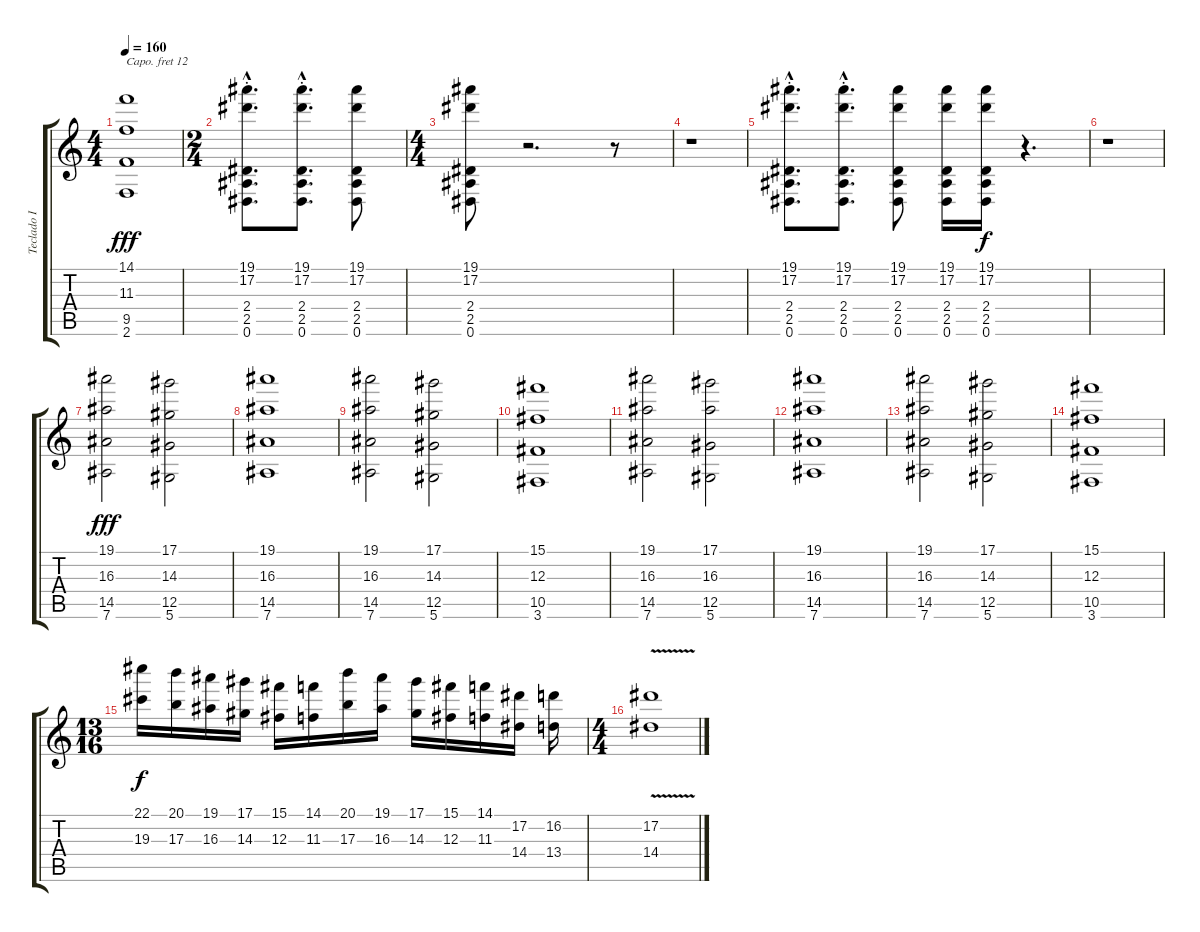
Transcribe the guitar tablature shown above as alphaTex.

\track ("Teclado I" "Teclado I") {instrument stringensemble1}
\staff {score tabs}
\capo 12
\tuning (Eb4 Bb3 Gb3 Db3 Ab2 Eb2) {hide}
\ts (4 4)
\tempo 160
\clef g2
\ks c
(14.1 11.3 9.5 2.6).1{dy fff} |
\ts (2 4)
(19.1{hac st} 17.2{hac st} 2.4{hac st} 2.5{hac st} 0.6{hac st}).8{d volume 11 instrument stringensemble1} (19.1{hac st} 17.2{hac st} 2.4{hac st} 2.5{hac st} 0.6{hac st}).8{d} (19.1 17.2 2.4 2.5 0.6).8 |
\ts (4 4)
(19.1 17.2 2.4 2.5 0.6).8 r.2{d} r.8 |
r.1 |
(19.1{hac st} 17.2{hac st} 2.4{hac st} 2.5{hac st} 0.6{hac st}).8{d} (19.1{hac st} 17.2{hac st} 2.4{hac st} 2.5{hac st} 0.6{hac st}).8{d} (19.1 17.2 2.4 2.5 0.6).8 (19.1 17.2 2.4 2.5 0.6).16 (19.1 17.2 2.4 2.5 0.6).16{dy f} r.4{d} |
r.1{volume 4 instrument churchorgan} |
(19.1 16.3 14.5 7.6).2{dy fff volume 6 instrument stringensemble1} (17.1 14.3 12.5 5.6).2 |
(19.1 16.3 14.5 7.6).1 |
(19.1 16.3 14.5 7.6).2 (17.1 14.3 12.5 5.6).2 |
(15.1 12.3 10.5 3.6).1 |
(19.1 16.3 14.5 7.6).2 (17.1 16.3 12.5 5.6).2 |
(19.1 16.3 14.5 7.6).1 |
(19.1 16.3 14.5 7.6).2 (17.1 14.3 12.5 5.6).2 |
(15.1 12.3 10.5 3.6).1 |
\ts (13 16)
(22.1 19.3).16{dy f volume 16 instrument stringensemble1} (20.1 17.3).16 (19.1 16.3).16 (17.1 14.3).16 (15.1 12.3).16 (14.1 11.3).16 (20.1 17.3).16 (19.1 16.3).16 (17.1 14.3).16 (15.1 12.3).16 (14.1 11.3).16 (17.2 14.4).16 (16.2 13.4).16 |
\ts (4 4)
(17.2{v} 14.4).1
